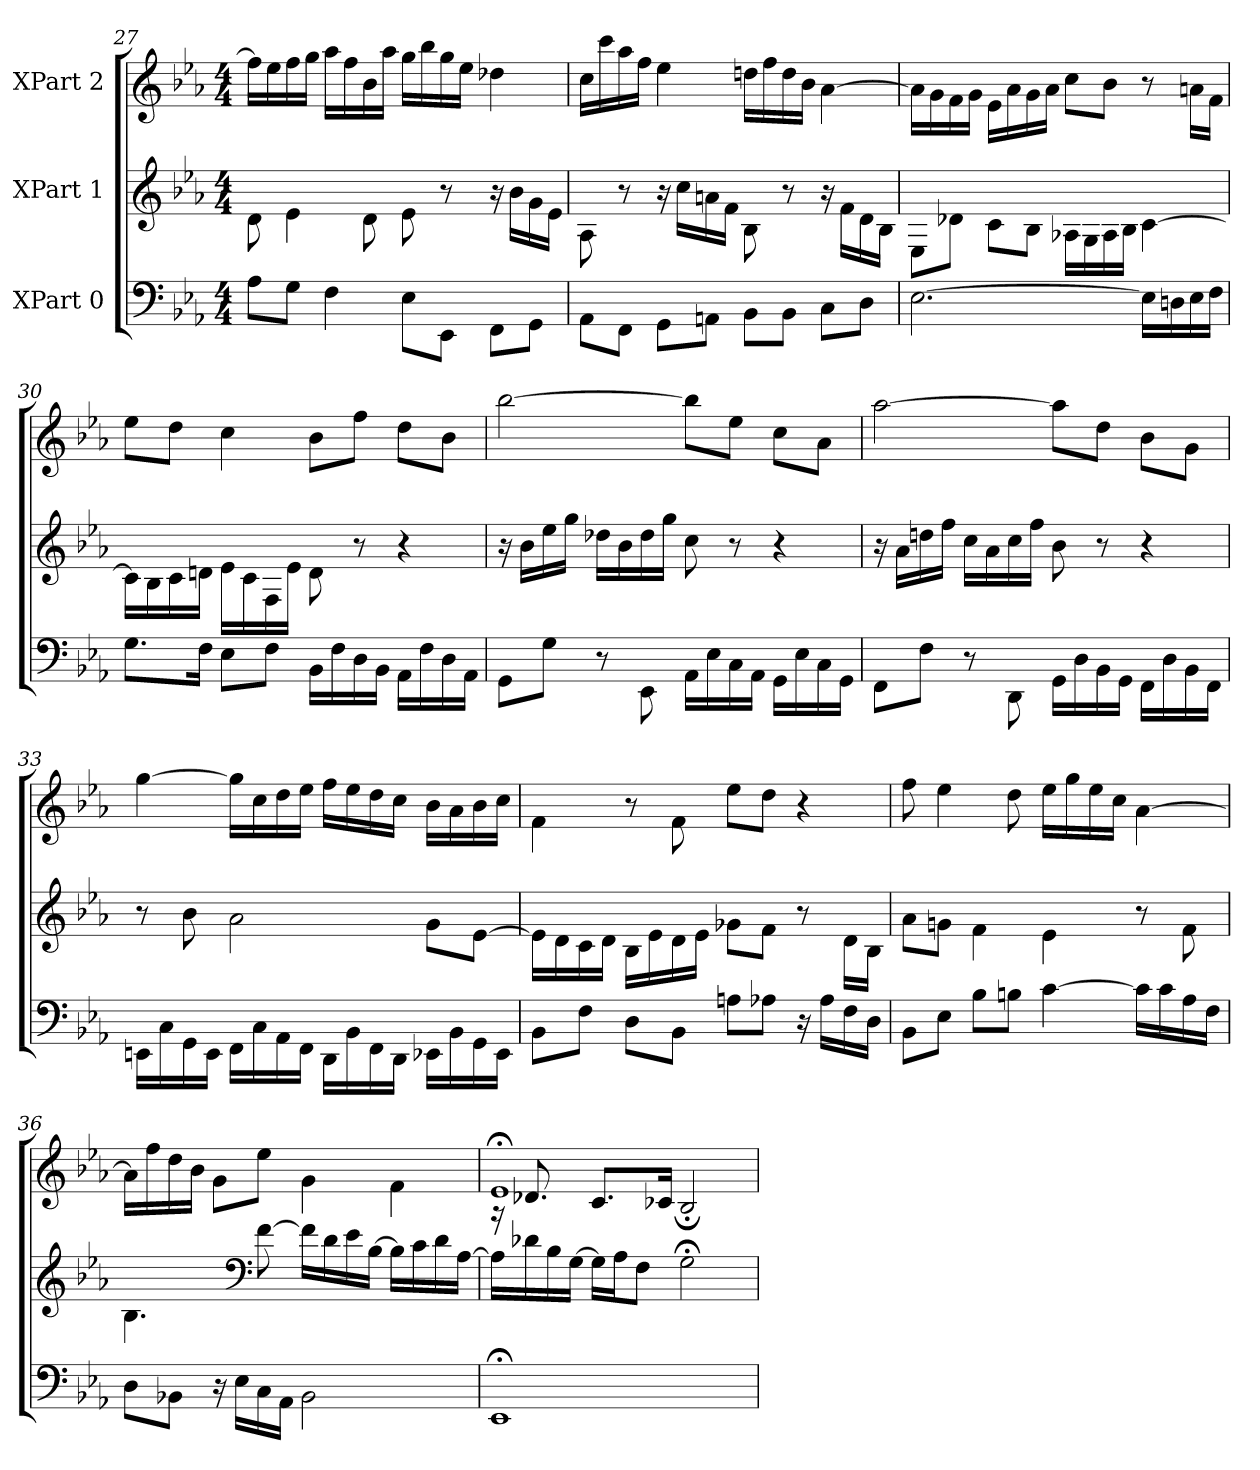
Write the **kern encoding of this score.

**kern	**kern	**kern
*part3	*part2	*part1
*staff3	*staff2	*staff1
*I"XPart 0	*I"XPart 1	*I"XPart 2
*clefF4	*clefG2	*clefG2
*k[b-e-a-]	*k[b-e-a-]	*k[b-e-a-]
*M4/4	*M4/4	*M4/4
=27	=27	=27
8A-\L	8d\	16ff\L]
.	.	16ee-\
8G\J	4e-\	16ff\
.	.	16gg\J
4F\	.	16aa-\L
.	.	16ff\
.	8d\	16b-\
.	.	16aa-\J
8E-\L	8e-\	16gg\L
.	.	16bb-\
8EE-\J	8r	16gg\
.	.	16ee-\J
8FF\L	16r	4dd-X\
.	16b-\L	.
8GG\J	16g\	.
.	16e-\J	.
=28	=28	=28
8AA-\L	8A-\	16cc\L
.	.	16ccc\
8FF\J	8r	16aa-\
.	.	16ff\J
8GG\L	16r	4ee-\
.	16cc\L	.
8AAn\J	16an\	.
.	16f\J	.
8BB-\L	8B-\	16ddn\L
.	.	16ff\
8BB-\J	8r	16dd\
.	.	16b-\J
8C\L	16r	[4a-\
.	16f\L	.
8D\J	16d\	.
.	16B-\J	.
=29	=29	=29
[2.E-\	8E-\L	16a-\L]
.	.	16g\
.	8d-X\J	16f\
.	.	16g\J
.	8c\L	16e-\L
.	.	16a-\
.	8B-\J	16g\
.	.	16a-\J
.	16A-X\L	8cc\L
.	16G\	.
.	16A-\	8b-\J
.	16B-\J	.
16E-\L]	[4c\	8r
16Dn\	.	.
16E-\	.	16an\L
16F\J	.	16f\J
=30	=30	=30
8.G\L	16c\L]	8ee-\L
.	16B-\	.
.	16c\	8dd\J
16F\J	16dn\J	.
8E-\L	16e-\L	4cc\
.	16c\	.
8F\J	16F\	.
.	16e-\J	.
16BB-\L	8d\	8b-\L
16F\	.	.
16D\	8r	8ff\J
16BB-\J	.	.
16AA-\L	4r	8dd\L
16F\	.	.
16D\	.	8b-\J
16AA-\J	.	.
=31	=31	=31
8GG\L	16r	[2bb-\
.	16b-\L	.
8G\J	16ee-\	.
.	16gg\J	.
8r	16dd-X\L	.
.	16b-\	.
8EE-\	16dd-\	.
.	16gg\J	.
16AA-\L	8cc\	8bb-\L]
16E-\	.	.
16C\	8r	8ee-\J
16AA-\J	.	.
16GG\L	4r	8cc\L
16E-\	.	.
16C\	.	8a-\J
16GG\J	.	.
=32	=32	=32
8FF\L	16r	[2aa-\
.	16a-\L	.
8F\J	16ddn\	.
.	16ff\J	.
8r	16cc\L	.
.	16a-\	.
8DD\	16cc\	.
.	16ff\J	.
16GG\L	8b-\	8aa-\L]
16D\	.	.
16BB-\	8r	8dd\J
16GG\J	.	.
16FF\L	4r	8b-\L
16D\	.	.
16BB-\	.	8g\J
16FF\J	.	.
=33	=33	=33
16EEn\L	8r	[4gg\
16C\	.	.
16GG\	8b-\	.
16EE\J	.	.
16FF\L	2a-\	16gg\L]
16C\	.	16cc\
16AA-\	.	16dd\
16FF\J	.	16ee-\J
16DD\L	.	16ff\L
16BB-\	.	16ee-\
16FF\	.	16dd\
16DD\J	.	16cc\J
16EE-X\L	8g\L	16b-\L
16BB-\	.	16a-\
16GG\	[8e-\J	16b-\
16EE-\J	.	16cc\J
=34	=34	=34
8BB-\L	16e-\L]	4f\
.	16d\	.
8F\J	16c\	.
.	16d\J	.
8D\L	16B-\L	8r
.	16e-\	.
8BB-\J	16d\	8f\
.	16e-\J	.
8An\L	8g-X\L	8ee-\L
8A-X\J	8f\J	8dd\J
16r	8r	4r
16A-\L	.	.
16F\	16d\L	.
16D\J	16B-\J	.
=35	=35	=35
8BB-\L	8a-\L	8ff\
8E-\J	8gn\J	4ee-\
8B-\L	4f\	.
8Bn\J	.	8dd\
[4c\	4e-\	16ee-\L
.	.	16gg\
.	.	16ee-\
.	.	16cc\J
16c\L]	8r	[4a-\
16c\	.	.
16A-\	8f\	.
16F\J	.	.
=36	=36	=36
8D\L	4.B-\	16a-\L]
.	.	16ff\
8BB-X\J	.	16dd\
.	.	16b-\J
16r	.	8g\L
16E-\L	.	.
*	*clefF4	*
16C\	[8f\	8ee-\J
16AA-\J	.	.
2BB-\	16f\L]	4g\
.	16d\	.
.	16e-\	.
.	[16B-\J	.
.	16B-\L]	4f\
.	16c\	.
.	16d\	.
.	[16A-\J	.
=37	=37	=37
*	*	*^
1EE-;<\	16A-\L]	1e-;<\	16r
.	16d-X\	.	8.d-X/
.	16B-\	.	.
.	[16G\J	.	.
.	16G\L]	.	8.c/L
.	16A-\	.	.
.	8F\J	.	.
.	.	.	16c-X/J
.	2G;<\	.	2B-;</
*	*	*v	*v
=	=	=
*-	*-	*-
